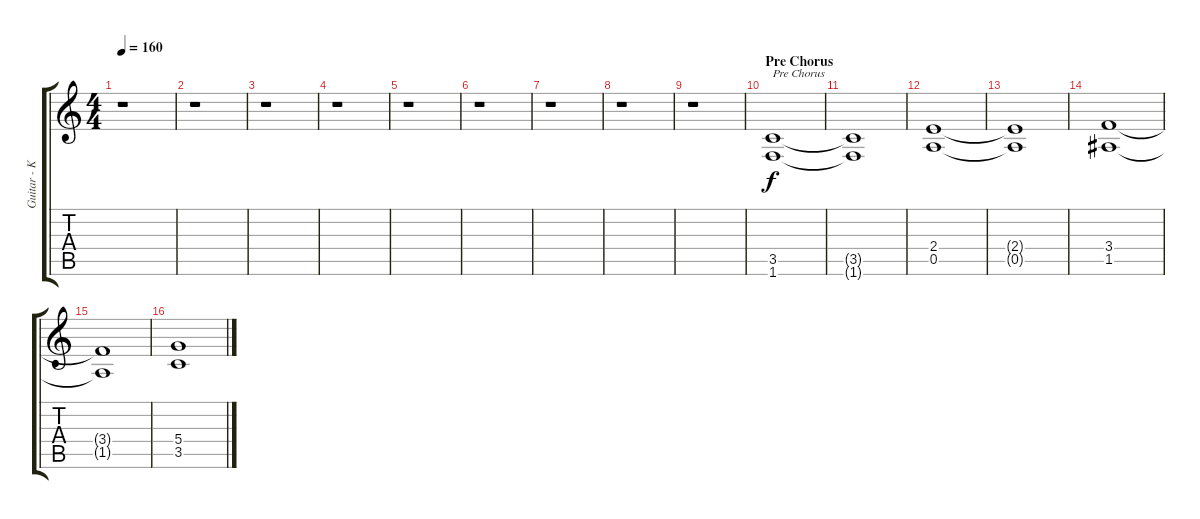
\track ("Guitar - Kai Hansen" "Guitar - K") {instrument distortionguitar}
\staff {score tabs}
\tuning (E4 B3 G3 D3 A2 E2) {hide}
\ts (4 4)
\tempo 160
\clef g2
\ks c
r.1{dy f} |
r.1 |
r.1 |
r.1 |
r.1 |
r.1 |
r.1 |
r.1 |
r.1 |
\section ("" "Pre Chorus")
(3.5 1.6).1{txt "Pre Chorus"} |
(3.5{t} 1.6{t}).1 |
(2.4 0.5).1 |
(2.4{t} 0.5{t}).1 |
(3.4 1.5).1 |
(3.4{t} 1.5{t}).1 |
(5.4 3.5).1
